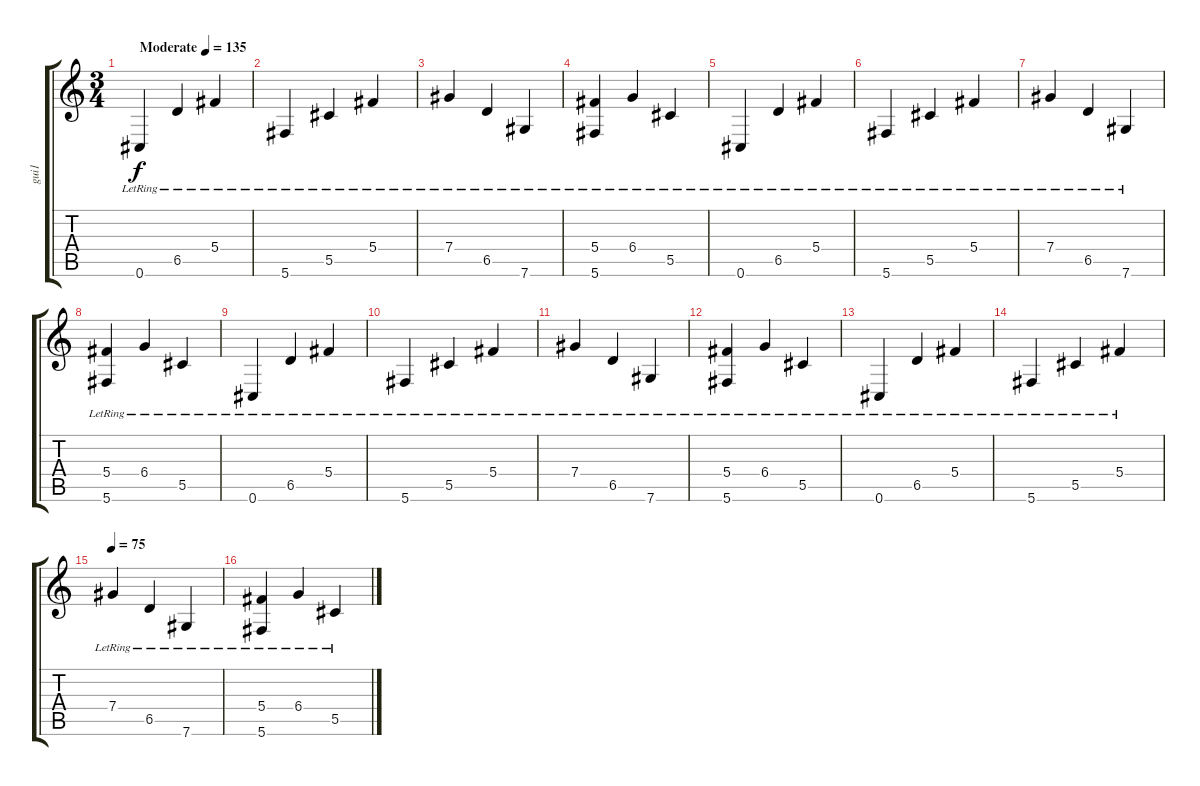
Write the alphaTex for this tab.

\track ("gui1" "gui1") {instrument acousticguitarsteel}
\staff {score tabs}
\tuning (Eb4 Bb3 Gb3 Db3 Ab2 Db2) {hide}
\ts (3 4)
\tempo (135 "Moderate")
\clef g2
\ks c
0.6{lr}.4{dy f instrument acousticguitarsteel} 6.5{lr}.4 5.4{lr}.4 |
5.6{lr}.4 5.5{lr}.4 5.4{lr}.4 |
7.4{lr}.4 6.5{lr}.4 7.6{lr}.4 |
(5.4{lr} 5.6{lr}).4 6.4{lr}.4 5.5{lr}.4 |
0.6{lr}.4 6.5{lr}.4 5.4{lr}.4 |
5.6{lr}.4 5.5{lr}.4 5.4{lr}.4 |
7.4{lr}.4 6.5{lr}.4 7.6{lr}.4 |
(5.4{lr} 5.6{lr}).4 6.4{lr}.4 5.5{lr}.4 |
0.6{lr}.4 6.5{lr}.4 5.4{lr}.4 |
5.6{lr}.4 5.5{lr}.4 5.4{lr}.4 |
7.4{lr}.4 6.5{lr}.4 7.6{lr}.4 |
(5.4{lr} 5.6{lr}).4 6.4{lr}.4 5.5{lr}.4 |
0.6{lr}.4 6.5{lr}.4 5.4{lr}.4 |
5.6{lr}.4 5.5{lr}.4 5.4{lr}.4 |
\tempo 75
7.4{lr}.4 6.5{lr}.4 7.6{lr}.4 |
(5.4{lr} 5.6{lr}).4 6.4{lr}.4 5.5{lr}.4
